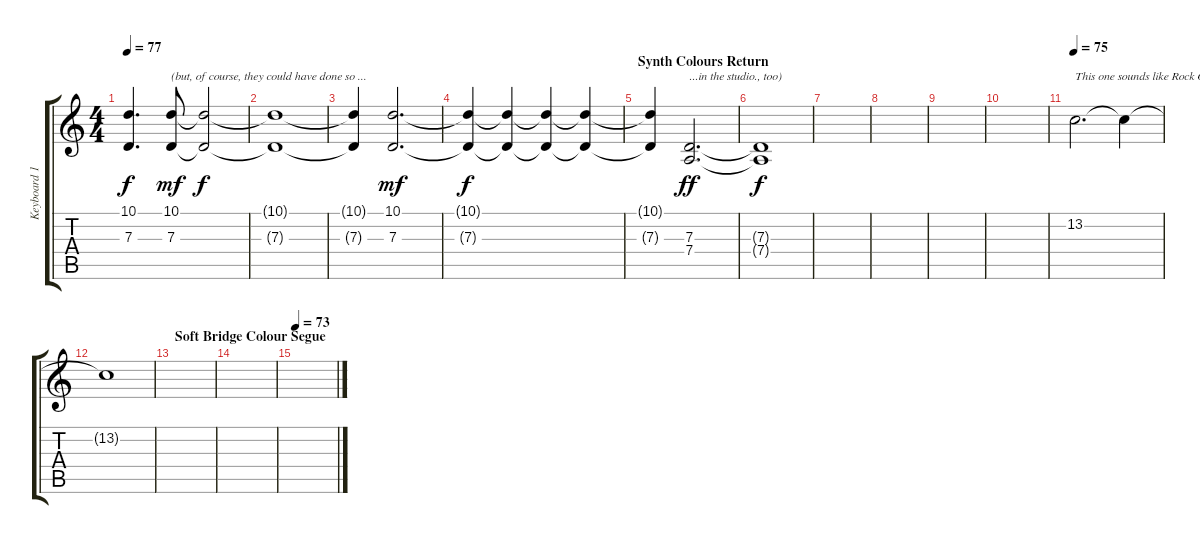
\track ("Keyboard 1 LC" "Keyboard 1") {instrument lead2sawtooth}
\staff {score tabs}
\tuning (E4 B3 G3 D3 A2 E2) {hide}
\ts (4 4)
\tempo 77
\clef g2
\ks c
(10.1{t} 7.3{t}).4{d dy f} (10.1 7.3).8{txt "(but, of course, they could have done so ..." dy mf} (10.1{t} 7.3{t}).2{dy f} |
(10.1{t} 7.3{t}).1 |
(10.1{t} 7.3{t}).4 (10.1 7.3).2{d dy mf} |
(10.1{t} 7.3{t}).4{dy f} (10.1{t} 7.3{t}).4 (10.1{t} 7.3{t}).4 (10.1{t} 7.3{t}).4 |
\section ("" "Synth Colours Return")
(10.1{t} 7.3{t}).4 (7.3 7.4).2{d txt "...in the studio., too)" dy ff} |
(7.3{t} 7.4{t}).1{dy f} |
|
|
|
|
\tempo 75
13.2.2{d txt "This one sounds like Rock Organ" volume 10 instrument overdrivenguitar} 13.2{t}.4{volume 2} |
13.2{t}.1 |
\section ("" "Soft Bridge Colour Segue")
|
|
\tempo 73
